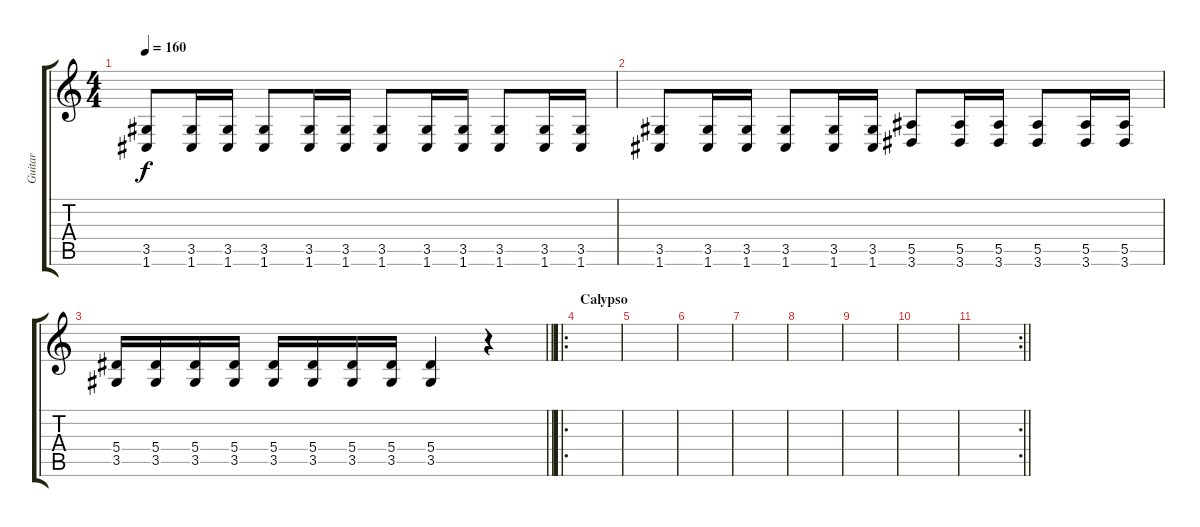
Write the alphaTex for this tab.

\track ("Guitar" "Guitar") {instrument distortionguitar}
\staff {score tabs}
\tuning (C4 G3 Eb3 Bb2 F2 C2) {hide}
\ts (4 4)
\tempo 160
\clef g2
\ks c
(3.5 1.6).8{dy f} (3.5 1.6).16 (3.5 1.6).16 (3.5 1.6).8 (3.5 1.6).16 (3.5 1.6).16 (3.5 1.6).8 (3.5 1.6).16 (3.5 1.6).16 (3.5 1.6).8 (3.5 1.6).16 (3.5 1.6).16 |
(3.5 1.6).8 (3.5 1.6).16 (3.5 1.6).16 (3.5 1.6).8 (3.5 1.6).16 (3.5 1.6).16 (5.5 3.6).8 (5.5 3.6).16 (5.5 3.6).16 (5.5 3.6).8 (5.5 3.6).16 (5.5 3.6).16 |
\barLineRight lightlight
(5.4 3.5).16 (5.4 3.5).16 (5.4 3.5).16 (5.4 3.5).16 (5.4 3.5).16 (5.4 3.5).16 (5.4 3.5).16 (5.4 3.5).16 (5.4 3.5).4 r.4 |
\ro
\section ("" "Calypso")
|
|
|
|
|
|
|
\rc 2
\barLineRight lightlight
